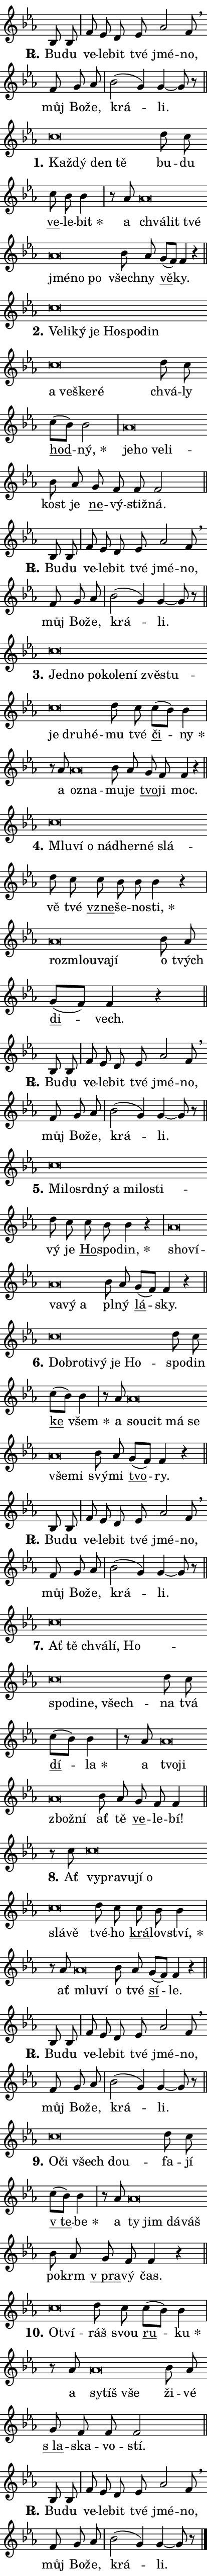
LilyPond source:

\version "2.22.1"
\header { tagline = "" }
\paper {
  indent = 0\cm
  top-margin = 0\cm
  right-margin = 0\cm
  bottom-margin = 0\cm
  left-margin = 0\cm
  paper-width = 7\cm
  page-breaking = #ly:one-page-breaking
  system-system-spacing.basic-distance = #11
  score-system-spacing.basic-distance = #11
  ragged-last = ##f
}


%% Author: Thomas Morley
%% https://lists.gnu.org/archive/html/lilypond-user/2020-05/msg00002.html
#(define (line-position grob)
"Returns position of @var[grob} in current system:
   @code{'start}, if at first time-step
   @code{'end}, if at last time-step
   @code{'middle} otherwise
"
  (let* ((col (ly:item-get-column grob))
         (ln (ly:grob-object col 'left-neighbor))
         (rn (ly:grob-object col 'right-neighbor))
         (col-to-check-left (if (ly:grob? ln) ln col))
         (col-to-check-right (if (ly:grob? rn) rn col))
         (break-dir-left
           (and
             (ly:grob-property col-to-check-left 'non-musical #f)
             (ly:item-break-dir col-to-check-left)))
         (break-dir-right
           (and
             (ly:grob-property col-to-check-right 'non-musical #f)
             (ly:item-break-dir col-to-check-right))))
        (cond ((eqv? 1 break-dir-left) 'start)
              ((eqv? -1 break-dir-right) 'end)
              (else 'middle))))

#(define (tranparent-at-line-position vctor)
  (lambda (grob)
  "Relying on @code{line-position} select the relevant enry from @var{vctor}.
Used to determine transparency,"
    (case (line-position grob)
      ((end) (not (vector-ref vctor 0)))
      ((middle) (not (vector-ref vctor 1)))
      ((start) (not (vector-ref vctor 2))))))

noteHeadBreakVisibility =
#(define-music-function (break-visibility)(vector?)
"Makes @code{NoteHead}s transparent relying on @var{break-visibility}"
#{
  \override NoteHead.transparent =
    #(tranparent-at-line-position break-visibility)
#})

#(define delete-ledgers-for-transparent-note-heads
  (lambda (grob)
    "Reads whether a @code{NoteHead} is transparent.
If so this @code{NoteHead} is removed from @code{'note-heads} from
@var{grob}, which is supposed to be @code{LedgerLineSpanner}.
As a result ledgers are not printed for this @code{NoteHead}"
    (let* ((nhds-array (ly:grob-object grob 'note-heads))
           (nhds-list
             (if (ly:grob-array? nhds-array)
                 (ly:grob-array->list nhds-array)
                 '()))
           ;; Relies on the transparent-property being done before
           ;; Staff.LedgerLineSpanner.after-line-breaking is executed.
           ;; This is fragile ...
           (to-keep
             (remove
               (lambda (nhd)
                 (ly:grob-property nhd 'transparent #f))
               nhds-list)))
      ;; TODO find a better method to iterate over grob-arrays, similiar
      ;; to filter/remove etc for lists
      ;; For now rebuilt from scratch
      (set! (ly:grob-object grob 'note-heads)  '())
      (for-each
        (lambda (nhd)
          (ly:pointer-group-interface::add-grob grob 'note-heads nhd))
        to-keep))))

hideNotes = {
  \noteHeadBreakVisibility #begin-of-line-visible
}
unHideNotes = {
  \noteHeadBreakVisibility #all-visible
}

% work-around for resetting accidentals
% https://lilypond.org/doc/v2.23/Documentation/notation/displaying-rhythms#unmetered-music
cadenzaMeasure = {
  \cadenzaOff
  \partial 1024 s1024
  \cadenzaOn
}

#(define-markup-command (accent layout props text) (markup?)
  "Underline accented syllable"
  (interpret-markup layout props
    #{\markup \override #'(offset . 4.3) \underline { #text }#}))

responsum = \markup \concat {
  "R" \hspace #-1.05 \path #0.1 #'((moveto 0 0.07) (lineto 0.9 0.8)) \hspace #0.05 "."
}

\layout {
    \context {
        \Staff
        \remove "Time_signature_engraver"
        \override LedgerLineSpanner.after-line-breaking = #delete-ledgers-for-transparent-note-heads
    }
    \context {
        \Voice {
            \override NoteHead.output-attributes = #'((class . "notehead"))
            \override Hairpin.height = #0.55
        }
    }
    \context {
        \Lyrics {
            \override StanzaNumber.output-attributes = #'((class . "stanzanumber"))
            \override LyricSpace.minimum-distance = #0.9
            \override LyricText.font-name = #"TeX Gyre Schola"
            \override LyricText.font-size = 1
            \override StanzaNumber.font-name = #"TeX Gyre Schola Bold"
            \override StanzaNumber.font-size = 1
        }
    }
}

% magnetic-lyrics.ily
%
%   written by
%     Jean Abou Samra <jean@abou-samra.fr>
%     Werner Lemberg <wl@gnu.org>
%
%   adapted by
%     Jiri Hon <jiri.hon@gmail.com>
%
% Version 2022-Apr-15

% https://www.mail-archive.com/lilypond-user@gnu.org/msg149350.html

#(define (Left_hyphen_pointer_engraver context)
   "Collect syllable-hyphen-syllable occurrences in lyrics and store
them in properties.  This engraver only looks to the left.  For
example, if the lyrics input is @code{foo -- bar}, it does the
following.

@itemize @bullet
@item
Set the @code{text} property of the @code{LyricHyphen} grob between
@q{foo} and @q{bar} to @code{foo}.

@item
Set the @code{left-hyphen} property of the @code{LyricText} grob with
text @q{foo} to the @code{LyricHyphen} grob between @q{foo} and
@q{bar}.
@end itemize

Use this auxiliary engraver in combination with the
@code{lyric-@/text::@/apply-@/magnetic-@/offset!} hook."
   (let ((hyphen #f)
         (text #f))
     (make-engraver
      (acknowledgers
       ((lyric-syllable-interface engraver grob source-engraver)
        (set! text grob)))
      (end-acknowledgers
       ((lyric-hyphen-interface engraver grob source-engraver)
        ;(when (not (grob::has-interface grob 'lyric-space-interface))
          (set! hyphen grob)));)
      ((stop-translation-timestep engraver)
       (when (and text hyphen)
         (ly:grob-set-object! text 'left-hyphen hyphen))
       (set! text #f)
       (set! hyphen #f)))))

#(define (lyric-text::apply-magnetic-offset! grob)
   "If the space between two syllables is less than the value in
property @code{LyricText@/.details@/.squash-threshold}, move the right
syllable to the left so that it gets concatenated with the left
syllable.

Use this function as a hook for
@code{LyricText@/.after-@/line-@/breaking} if the
@code{Left_@/hyphen_@/pointer_@/engraver} is active."
   (let ((hyphen (ly:grob-object grob 'left-hyphen #f)))
     (when hyphen
       (let ((left-text (ly:spanner-bound hyphen LEFT)))
         (when (grob::has-interface left-text 'lyric-syllable-interface)
           (let* ((common (ly:grob-common-refpoint grob left-text X))
                  (this-x-ext (ly:grob-extent grob common X))
                  (left-x-ext
                   (begin
                     ;; Trigger magnetism for left-text.
                     (ly:grob-property left-text 'after-line-breaking)
                     (ly:grob-extent left-text common X)))
                  ;; `delta` is the gap width between two syllables.
                  (delta (- (interval-start this-x-ext)
                            (interval-end left-x-ext)))
                  (details (ly:grob-property grob 'details))
                  (threshold (assoc-get 'squash-threshold details 0.2)))
             (when (< delta threshold)
               (let* (;; We have to manipulate the input text so that
                      ;; ligatures crossing syllable boundaries are not
                      ;; disabled.  For languages based on the Latin
                      ;; script this is essentially a beautification.
                      ;; However, for non-Western scripts it can be a
                      ;; necessity.
                      (lt (ly:grob-property left-text 'text))
                      (rt (ly:grob-property grob 'text))
                      (is-space (grob::has-interface hyphen 'lyric-space-interface))
                      (space (if is-space " " ""))
                      (space-markup (grob-interpret-markup grob " "))
                      (space-size (interval-length (ly:stencil-extent space-markup X)))
                      (extra-delta (if is-space space-size 0))
                      ;; Append new syllable.
                      (ltrt-space (if (and (string? lt) (string? rt))
                                (string-append lt space rt)
                                (make-concat-markup (list lt space rt))))
                      ;; Right-align `ltrt` to the right side.
                      (ltrt-space-markup (grob-interpret-markup
                               grob
                               (make-translate-markup
                                (cons (interval-length this-x-ext) 0)
                                (make-right-align-markup ltrt-space)))))
                 (begin
                   ;; Don't print `left-text`.
                   (ly:grob-set-property! left-text 'stencil #f)
                   ;; Set text and stencil (which holds all collected
                   ;; syllables so far) and shift it to the left.
                   (ly:grob-set-property! grob 'text ltrt-space)
                   (ly:grob-set-property! grob 'stencil ltrt-space-markup)
                   (ly:grob-translate-axis! grob (- (- delta extra-delta)) X))))))))))


#(define (lyric-hyphen::displace-bounds-first grob)
   ;; Make very sure this callback isn't triggered too early.
   (let ((left (ly:spanner-bound grob LEFT))
         (right (ly:spanner-bound grob RIGHT)))
     (ly:grob-property left 'after-line-breaking)
     (ly:grob-property right 'after-line-breaking)
     (ly:lyric-hyphen::print grob)))

squashThreshold = #0.4

\layout {
  \context {
    \Lyrics
    \consists #Left_hyphen_pointer_engraver
    \override LyricText.after-line-breaking =
      #lyric-text::apply-magnetic-offset!
    \override LyricHyphen.stencil = #lyric-hyphen::displace-bounds-first
    \override LyricText.details.squash-threshold = \squashThreshold
    \override LyricHyphen.minimum-distance = 0
    \override LyricHyphen.minimum-length = \squashThreshold
  }
}

squash = \override LyricText.details.squash-threshold = 9999
unSquash = \override LyricText.details.squash-threshold = \squashThreshold

left = \override LyricText.self-alignment-X = #LEFT
unLeft = \revert LyricText.self-alignment-X

starOffset = #(lambda (grob) 
                (let ((x_offset (ly:self-alignment-interface::aligned-on-x-parent grob)))
                  (if (= x_offset 0) 0 (+ x_offset 1.2))))

star = #(define-music-function (syllable)(string?)
"Append star separator at the end of a syllable"
#{
  \once \override LyricText.X-offset = #starOffset
  \lyricmode { \markup {
    #syllable
    \override #'((font-name . "TeX Gyre Schola Bold")) \hspace #0.2 \lower #0.65 \larger "*"
  } }
#})

starAccent = #(define-music-function (syllable)(string?)
"Append star separator at the end of a syllable and make accent"
#{
  \once \override LyricText.X-offset = #starOffset
  \lyricmode { \markup {
    \accent #syllable
    \override #'((font-name . "TeX Gyre Schola Bold")) \hspace #0.2 \lower #0.65 \larger "*"
  } }
#})

breath = #(define-music-function (syllable)(string?)
"Append breathing indicator at the end of a syllable"
#{
  \lyricmode { \markup { #syllable "+" } }
#})

optionalBreath = #(define-music-function (syllable)(string?)
"Append optional breathing indicator at the end of a syllable"
#{
  \lyricmode { \markup { #syllable "(+)" } }
#})


\score {
    <<
        \new Voice = "melody" { \cadenzaOn \key es \major \relative { bes8 bes \cadenzaMeasure \bar "|" f' es d es as2 f8 \breathe \bar "" f g as \cadenzaMeasure \bar "|" bes2( g4) g~ g8 r \cadenzaMeasure \bar "||" \break }
\relative { c''\breve*1/16 \hideNotes \breve*1/16 \bar "" \breve*1/16 \breve*1/16 \bar "" \unHideNotes d8 c \bar "" c bes bes4 \cadenzaMeasure \bar "|" r8 as8 as\breve*1/16 \hideNotes \breve*1/16 \bar "" \breve*1/16 \bar "" \breve*1/16 \bar "" \breve*1/16 \breve*1/16 \bar "" \unHideNotes bes8 as \bar "" g[( f)] f4 r \cadenzaMeasure \bar "||" \break }
\relative { c''\breve*1/16 \hideNotes \breve*1/16 \bar "" \breve*1/16 \bar "" \breve*1/16 \bar "" \breve*1/16 \bar "" \breve*1/16 \bar "" \breve*1/16 \bar "" \breve*1/16 \bar "" \breve*1/16 \bar "" \breve*1/16 \breve*1/16 \bar "" \unHideNotes d8 c \bar "" c[( bes)] bes2 \cadenzaMeasure \bar "|" as\breve*1/16 \hideNotes \breve*1/16 \bar "" \breve*1/16 \breve*1/16 \bar "" \unHideNotes bes8 as \bar "" g f f f2 \cadenzaMeasure \bar "||" \break }
\relative { bes8 bes \cadenzaMeasure \bar "|" f' es d es as2 f8 \breathe \bar "" f g as \cadenzaMeasure \bar "|" bes2( g4) g~ g8 r \cadenzaMeasure \bar "||" \break }
\relative { c''\breve*1/16 \hideNotes \breve*1/16 \bar "" \breve*1/16 \bar "" \breve*1/16 \bar "" \breve*1/16 \bar "" \breve*1/16 \bar "" \breve*1/16 \bar "" \breve*1/16 \bar "" \breve*1/16 \bar "" \breve*1/16 \breve*1/16 \bar "" \unHideNotes d8 c \bar "" c[( bes)] bes4 \cadenzaMeasure \bar "|" r8 as8 as\breve*1/16 \hideNotes \breve*1/16 \bar "" \unHideNotes bes8 as \bar "" g f f4 r \cadenzaMeasure \bar "||" \break }
\relative { c''\breve*1/16 \hideNotes \breve*1/16 \bar "" \breve*1/16 \bar "" \breve*1/16 \bar "" \breve*1/16 \bar "" \breve*1/16 \breve*1/16 \bar "" \unHideNotes d8 c \bar "" c bes bes bes4 r \cadenzaMeasure \bar "|" as\breve*1/16 \hideNotes \breve*1/16 \bar "" \breve*1/16 \breve*1/16 \bar "" \unHideNotes bes8 as \bar "" g[( f)] f4 r \cadenzaMeasure \bar "||" \break }
\relative { bes8 bes \cadenzaMeasure \bar "|" f' es d es as2 f8 \breathe \bar "" f g as \cadenzaMeasure \bar "|" bes2( g4) g~ g8 r \cadenzaMeasure \bar "||" \break }
\relative { c''\breve*1/16 \hideNotes \breve*1/16 \bar "" \breve*1/16 \bar "" \breve*1/16 \bar "" \breve*1/16 \bar "" \breve*1/16 \bar "" \breve*1/16 \breve*1/16 \bar "" \unHideNotes d8 c \bar "" c bes bes4 r \cadenzaMeasure \bar "|" as\breve*1/16 \hideNotes \breve*1/16 \bar "" \breve*1/16 \bar "" \breve*1/16 \breve*1/16 \bar "" \unHideNotes bes8 as \bar "" g[( f)] f4 r \cadenzaMeasure \bar "||" \break }
\relative { c''\breve*1/16 \hideNotes \breve*1/16 \bar "" \breve*1/16 \bar "" \breve*1/16 \bar "" \breve*1/16 \breve*1/16 \bar "" \unHideNotes d8 c \bar "" c[( bes)] bes4 \cadenzaMeasure \bar "|" r8 as8 as\breve*1/16 \hideNotes \breve*1/16 \bar "" \breve*1/16 \bar "" \breve*1/16 \bar "" \breve*1/16 \breve*1/16 \bar "" \unHideNotes bes8 as \bar "" g[( f)] f4 r \cadenzaMeasure \bar "||" \break }
\relative { bes8 bes \cadenzaMeasure \bar "|" f' es d es as2 f8 \breathe \bar "" f g as \cadenzaMeasure \bar "|" bes2( g4) g~ g8 r \cadenzaMeasure \bar "||" \break }
\relative { c''\breve*1/16 \hideNotes \breve*1/16 \bar "" \breve*1/16 \bar "" \breve*1/16 \bar "" \breve*1/16 \bar "" \breve*1/16 \bar "" \breve*1/16 \bar "" \breve*1/16 \breve*1/16 \bar "" \unHideNotes d8 c \bar "" c[( bes)] bes4 \cadenzaMeasure \bar "|" r8 as8 as\breve*1/16 \hideNotes \breve*1/16 \bar "" \breve*1/16 \breve*1/16 \bar "" \unHideNotes bes8 as \bar "" g f f4 \cadenzaMeasure \bar "||" \break }
\relative { r8 c''8 c\breve*1/16 \hideNotes \breve*1/16 \bar "" \breve*1/16 \bar "" \breve*1/16 \bar "" \breve*1/16 \bar "" \breve*1/16 \breve*1/16 \bar "" \unHideNotes d8 c \bar "" c bes bes4 \cadenzaMeasure \bar "|" r8 as8 as\breve*1/16 \hideNotes \breve*1/16 \bar "" \unHideNotes bes8 as \bar "" g[( f)] f4 r \cadenzaMeasure \bar "||" \break }
\relative { bes8 bes \cadenzaMeasure \bar "|" f' es d es as2 f8 \breathe \bar "" f g as \cadenzaMeasure \bar "|" bes2( g4) g~ g8 r \cadenzaMeasure \bar "||" \break }
\relative { c''\breve*1/16 \hideNotes \breve*1/16 \bar "" \breve*1/16 \breve*1/16 \bar "" \unHideNotes d8 c \bar "" c[( bes)] bes4 \cadenzaMeasure \bar "|" r8 as8 as\breve*1/16 \hideNotes \breve*1/16 \bar "" \breve*1/16 \breve*1/16 \bar "" \unHideNotes bes8 as \bar "" g f f4 r \cadenzaMeasure \bar "||" \break }
\relative { c''\breve*1/16 \hideNotes \breve*1/16 \bar "" \unHideNotes d8 c \bar "" c[( bes)] bes4 \cadenzaMeasure \bar "|" r8 as8 as\breve*1/16 \hideNotes \breve*1/16 \breve*1/16 \bar "" \unHideNotes bes8 as \bar "" g f f f2 \cadenzaMeasure \bar "||" \break }
\relative { bes8 bes \cadenzaMeasure \bar "|" f' es d es as2 f8 \breathe \bar "" f g as \cadenzaMeasure \bar "|" bes2( g4) g~ g8 r \cadenzaMeasure \bar "||" \break } \bar "|." }
        \new Lyrics \lyricsto "melody" { \lyricmode { \set stanza = \responsum
Bu -- du ve -- le -- bit tvé jmé -- no, můj Bo -- že, krá -- li.
\set stanza = "1."
\left Kaž -- \squash dý den tě \unLeft \unSquash bu -- du \markup \accent ve -- le -- \star bit a \left chvá -- \squash lit tvé jmé -- no po \unLeft \unSquash všech -- ny \markup \accent vě -- ky.
\set stanza = "2."
\left Ve -- \squash li -- ký je Ho -- spo -- din a ve -- ške -- ré \unLeft \unSquash chvá -- ly \markup \accent hod -- \star ný, \left je -- \squash ho ve -- li -- \unLeft \unSquash kost je \markup \accent ne -- vý -- stiž -- ná.
\set stanza = \responsum
Bu -- du ve -- le -- bit tvé jmé -- no, můj Bo -- že, krá -- li.
\set stanza = "3."
\left Jed -- \squash no po -- ko -- le -- ní zvě -- stu -- je dru -- hé -- \unLeft \unSquash mu tvé \markup \accent či -- \star ny a \left o -- \squash zna -- \unLeft \unSquash mu -- je \markup \accent tvo -- ji moc.
\set stanza = "4."
\left Mlu -- \squash ví o nád -- her -- né slá -- \unLeft \unSquash vě tvé \markup \accent vzne -- še -- no -- \star sti, \left roz -- \squash mlou -- va -- jí \unLeft \unSquash o tvých \markup \accent di -- vech.
\set stanza = \responsum
Bu -- du ve -- le -- bit tvé jmé -- no, můj Bo -- že, krá -- li.
\set stanza = "5."
\left Mi -- \squash lo -- srd -- ný a mi -- lo -- sti -- \unLeft \unSquash vý je \markup \accent Ho -- spo -- \star din, \left sho -- \squash ví -- va -- vý a \unLeft \unSquash pl -- ný \markup \accent lá -- sky.
\set stanza = "6."
\left Dob -- \squash ro -- ti -- vý je Ho -- \unLeft \unSquash spo -- din \markup \accent ke \star všem a \left sou -- \squash cit má se vše -- mi \unLeft \unSquash svý -- mi \markup \accent tvo -- ry.
\set stanza = \responsum
Bu -- du ve -- le -- bit tvé jmé -- no, můj Bo -- že, krá -- li.
\set stanza = "7."
\left Ať \squash tě chvá -- lí, Ho -- spo -- di -- ne, všech -- \unLeft \unSquash na tvá \markup \accent dí -- \star la a \left tvo -- \squash ji zbož -- ní \unLeft \unSquash ať tě \markup \accent ve -- le -- bí!
\set stanza = "8."
Ať \left vy -- \squash pra -- vu -- jí o slá -- vě \unLeft \unSquash tvé -- ho \markup \accent krá -- lov -- \star ství, ať \left mlu -- \squash ví \unLeft \unSquash o tvé \markup \accent sí -- le.
\set stanza = \responsum
Bu -- du ve -- le -- bit tvé jmé -- no, můj Bo -- že, krá -- li.
\set stanza = "9."
\left O -- \squash či všech dou -- \unLeft \unSquash fa -- jí \markup \accent "v te" -- \star be a \left ty \squash jim dá -- váš \unLeft \unSquash po -- krm \markup \accent "v pra" -- vý čas.
\set stanza = "10."
\left O -- \squash tví -- \unLeft \unSquash ráš svou \markup \accent ru -- \star ku a \left sy -- \squash tíš vše \unLeft \unSquash ži -- vé \markup \accent "s la" -- ska -- vo -- stí.
\set stanza = \responsum
Bu -- du ve -- le -- bit tvé jmé -- no, můj Bo -- že, krá -- li. } }
    >>
    \layout {}
}
